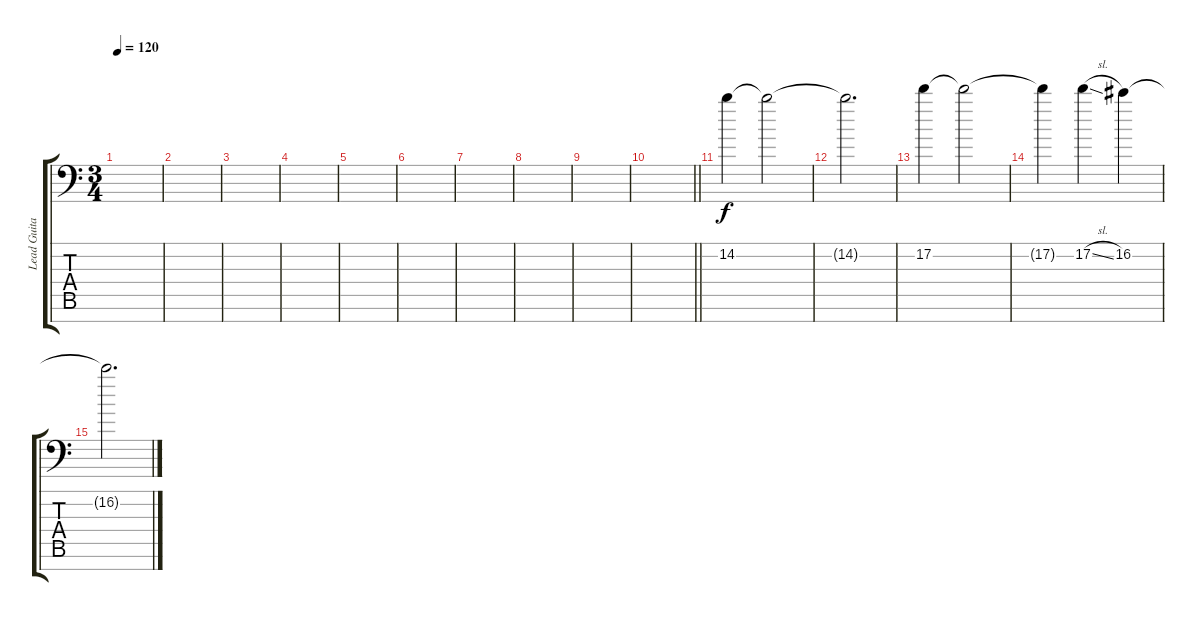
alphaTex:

\track ("Lead Guitar #2" "Lead Guita") {instrument distortionguitar}
\staff {score tabs}
\tuning (D4 A3 E3 D3 A2 E2 A1) {hide}
\ts (3 4)
\tempo 120
\clef f4
\ks c
|
|
|
|
|
|
|
|
|
\barLineRight lightlight
|
\section ("" "")
14.2.4{volume 13 instrument overdrivenguitar} 14.2{t}.2{volume 0} |
14.2{t}.2{d} |
17.2.4{volume 13} 17.2{t}.2{volume 0} |
17.2{t}.4 17.2{sl}.4{volume 13} 16.2.4{volume 0} |
16.2{t}.2{d}
